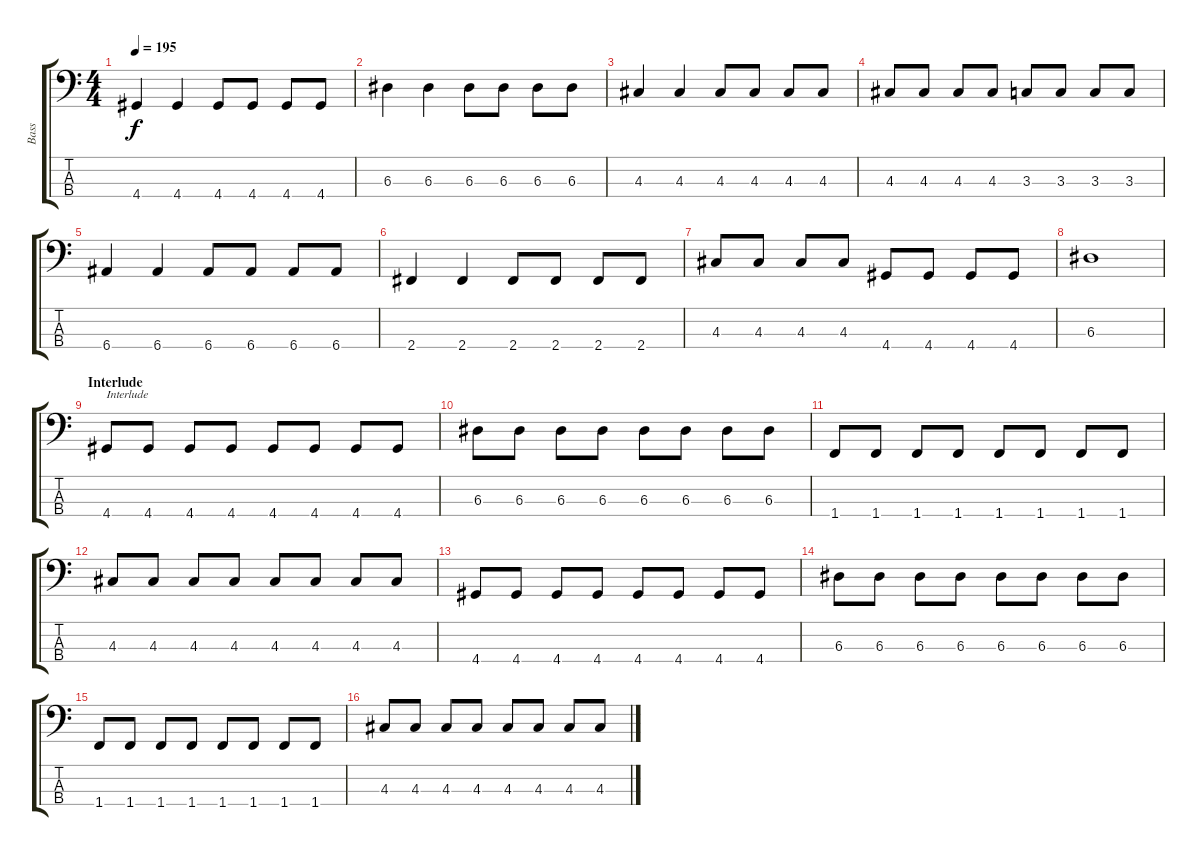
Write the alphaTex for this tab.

\track ("Bass" "Bass") {instrument electricbasspick}
\staff {score tabs}
\tuning (G2 D2 A1 E1) {hide}
\ts (4 4)
\tempo 195
\clef f4
\ks c
4.4.4{dy f} 4.4.4 4.4.8 4.4.8 4.4.8 4.4.8 |
6.3.4 6.3.4 6.3.8 6.3.8 6.3.8 6.3.8 |
4.3.4 4.3.4 4.3.8 4.3.8 4.3.8 4.3.8 |
4.3.8 4.3.8 4.3.8 4.3.8 3.3.8 3.3.8 3.3.8 3.3.8 |
6.4.4 6.4.4 6.4.8 6.4.8 6.4.8 6.4.8 |
2.4.4 2.4.4 2.4.8 2.4.8 2.4.8 2.4.8 |
4.3.8 4.3.8 4.3.8 4.3.8 4.4.8 4.4.8 4.4.8 4.4.8 |
6.3.1 |
\section ("" "Interlude")
4.4.8{txt "Interlude"} 4.4.8 4.4.8 4.4.8 4.4.8 4.4.8 4.4.8 4.4.8 |
6.3.8 6.3.8 6.3.8 6.3.8 6.3.8 6.3.8 6.3.8 6.3.8 |
1.4.8 1.4.8 1.4.8 1.4.8 1.4.8 1.4.8 1.4.8 1.4.8 |
4.3.8 4.3.8 4.3.8 4.3.8 4.3.8 4.3.8 4.3.8 4.3.8 |
4.4.8 4.4.8 4.4.8 4.4.8 4.4.8 4.4.8 4.4.8 4.4.8 |
6.3.8 6.3.8 6.3.8 6.3.8 6.3.8 6.3.8 6.3.8 6.3.8 |
1.4.8 1.4.8 1.4.8 1.4.8 1.4.8 1.4.8 1.4.8 1.4.8 |
4.3.8 4.3.8 4.3.8 4.3.8 4.3.8 4.3.8 4.3.8 4.3.8
